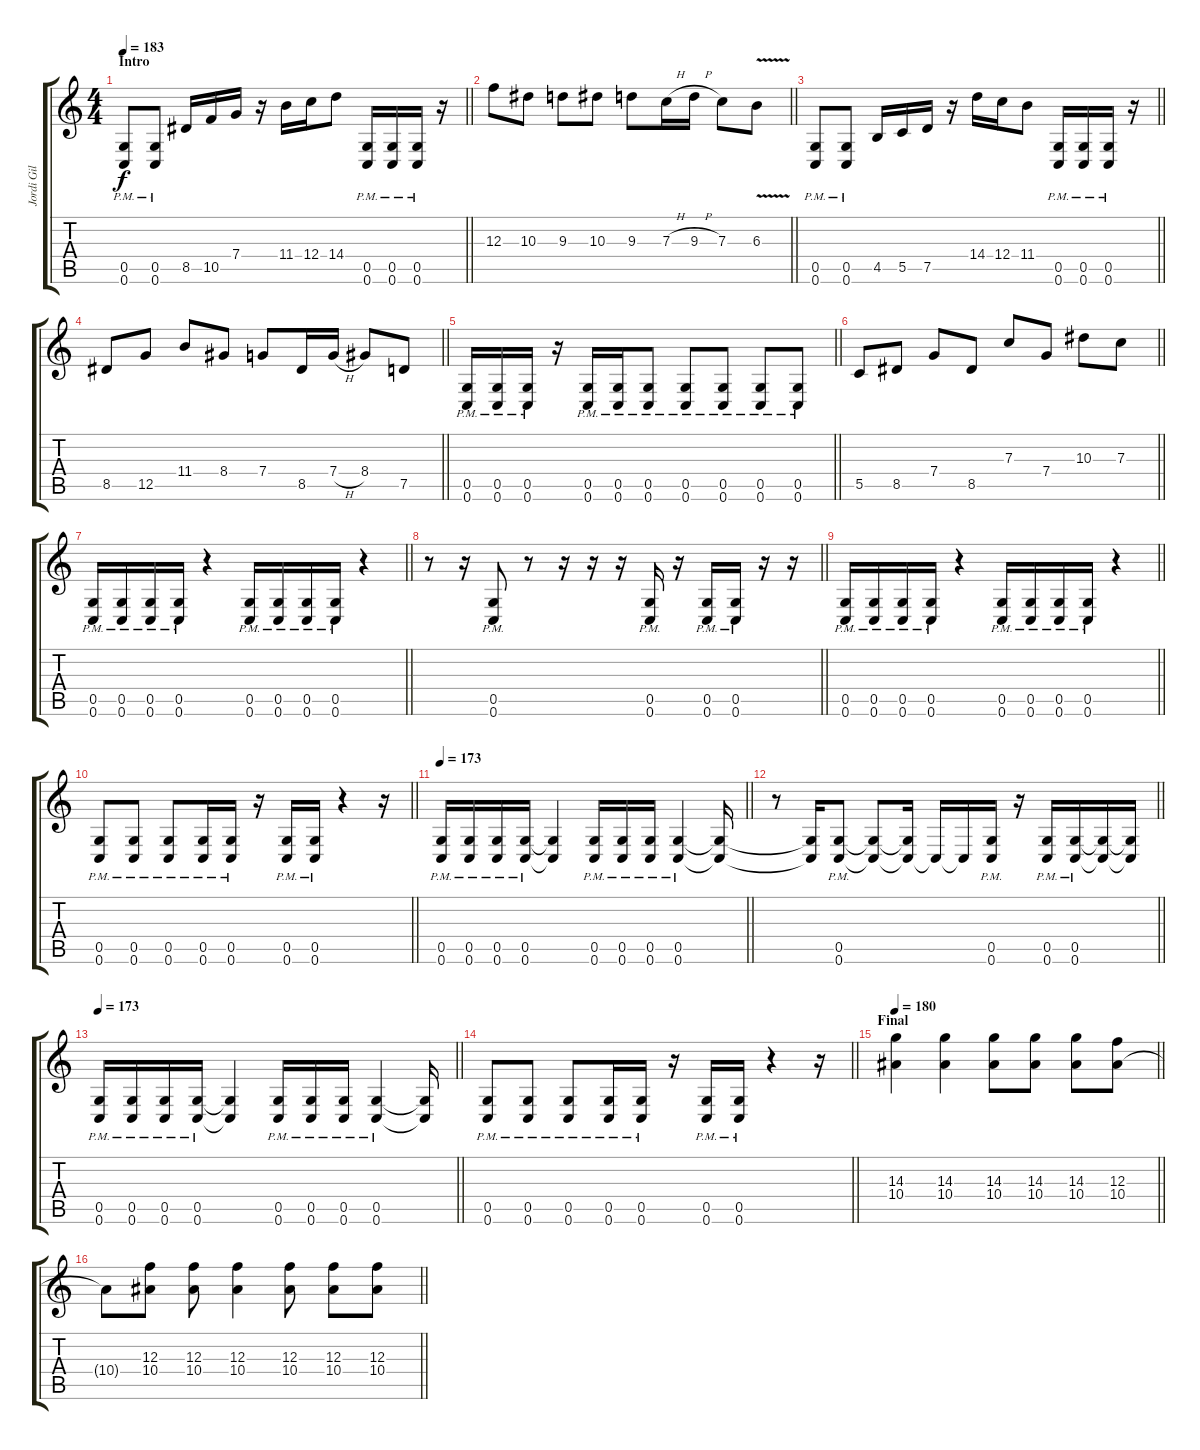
\track ("Jordi Gil" "Jordi Gil") {instrument overdrivenguitar}
\staff {score tabs}
\tuning (D4 A3 F3 C3 G2 C2) {hide}
\ts (4 4)
\section ("" "Intro")
\tempo 183
\clef g2
\barLineRight lightlight
\ks c
(0.5{pm} 0.6{pm}).8{dy f volume 13 balance 13} (0.5{pm} 0.6{pm}).8 8.5.16 10.5.16 7.4.16 r.16 11.4.16 12.4.16 14.4.8 (0.5{pm} 0.6{pm}).16 (0.5{pm} 0.6{pm}).16 (0.5{pm} 0.6{pm}).16 r.16 |
\barLineRight lightlight
12.3.8 10.3.8 9.3.8 10.3.8 9.3.8 7.3{h}.16 9.3{h}.16 7.3.8 6.3{v}.8 |
\barLineRight lightlight
(0.5{pm} 0.6{pm}).8 (0.5{pm} 0.6{pm}).8 4.5.16 5.5.16 7.5.16 r.16 14.4.16 12.4.16 11.4.8 (0.5{pm} 0.6{pm}).16 (0.5{pm} 0.6{pm}).16 (0.5{pm} 0.6{pm}).16 r.16 |
\barLineRight lightlight
8.5.8 12.5.8 11.4.8 8.4.8 7.4.8 8.5.16 7.4{h}.16 8.4.8 7.5.8 |
\barLineRight lightlight
(0.5{pm} 0.6{pm}).16 (0.5{pm} 0.6{pm}).16 (0.5{pm} 0.6{pm}).16 r.16 (0.5{pm} 0.6{pm}).16 (0.5{pm} 0.6{pm}).16 (0.5{pm} 0.6{pm}).8 (0.5{pm} 0.6{pm}).8 (0.5{pm} 0.6{pm}).8 (0.5{pm} 0.6{pm}).8 (0.5{pm} 0.6{pm}).8 |
\barLineRight lightlight
5.5.8 8.5.8 7.4.8 8.5.8 7.3.8 7.4.8 10.3.8 7.3.8 |
\barLineRight lightlight
(0.5{pm} 0.6{pm}).16 (0.5{pm} 0.6{pm}).16 (0.5{pm} 0.6{pm}).16 (0.5{pm} 0.6{pm}).16 r.4 (0.5{pm} 0.6{pm}).16 (0.5{pm} 0.6{pm}).16 (0.5{pm} 0.6{pm}).16 (0.5{pm} 0.6{pm}).16 r.4 |
\barLineRight lightlight
r.8 r.16 (0.5{pm} 0.6{pm}).8 r.8 r.16 r.16 r.16 (0.5{pm} 0.6{pm}).16 r.16 (0.5{pm} 0.6{pm}).16 (0.5{pm} 0.6{pm}).16 r.16 r.16 |
\barLineRight lightlight
(0.5{pm} 0.6{pm}).16 (0.5{pm} 0.6{pm}).16 (0.5{pm} 0.6{pm}).16 (0.5{pm} 0.6{pm}).16 r.4 (0.5{pm} 0.6{pm}).16 (0.5{pm} 0.6{pm}).16 (0.5{pm} 0.6{pm}).16 (0.5{pm} 0.6{pm}).16 r.4 |
\barLineRight lightlight
(0.5{pm} 0.6{pm}).8 (0.5{pm} 0.6{pm}).8 (0.5{pm} 0.6{pm}).8 (0.5{pm} 0.6{pm}).16 (0.5{pm} 0.6{pm}).16 r.16 (0.5{pm} 0.6{pm}).16 (0.5{pm} 0.6{pm}).16 r.4 r.16 |
\tempo 173
\barLineRight lightlight
(0.5{pm} 0.6{pm}).16 (0.5{pm} 0.6{pm}).16 (0.5{pm} 0.6{pm}).16 (0.5{pm} 0.6{pm}).16 (0.5{t} 0.6{t}).4 (0.5{pm} 0.6{pm}).16 (0.5{pm} 0.6{pm}).16 (0.5{pm} 0.6{pm}).16 (0.5{pm} 0.6{pm}).4 (0.5{t} 0.6{t}).16 |
\barLineRight lightlight
r.8 (0.5{t} 0.6{t}).16 (0.5{pm} 0.6{pm}).8 (0.5{t} 0.6{t}).8 (0.5{t} 0.6{t}).16 0.6{t}.16 0.6{t}.16 (0.5{pm} 0.6{pm}).16 r.16 (0.5{pm} 0.6{pm}).16 (0.5{pm} 0.6{pm}).16 (0.5{t} 0.6{t}).16 (0.5{t} 0.6{t}).16 |
\tempo 173
\barLineRight lightlight
(0.5{pm} 0.6{pm}).16 (0.5{pm} 0.6{pm}).16 (0.5{pm} 0.6{pm}).16 (0.5{pm} 0.6{pm}).16 (0.5{t} 0.6{t}).4 (0.5{pm} 0.6{pm}).16 (0.5{pm} 0.6{pm}).16 (0.5{pm} 0.6{pm}).16 (0.5{pm} 0.6{pm}).4 (0.5{t} 0.6{t}).16 |
\barLineRight lightlight
(0.5{pm} 0.6{pm}).8 (0.5{pm} 0.6{pm}).8 (0.5{pm} 0.6{pm}).8 (0.5{pm} 0.6{pm}).16 (0.5{pm} 0.6{pm}).16 r.16 (0.5{pm} 0.6{pm}).16 (0.5{pm} 0.6{pm}).16 r.4 r.16 |
\section ("" "Final")
\tempo 180
\barLineRight lightlight
(14.3 10.4).4 (14.3 10.4).4 (14.3 10.4).8 (14.3 10.4).8 (14.3 10.4).8 (12.3 10.4).8 |
\barLineRight lightlight
10.4{t}.8 (12.3 10.4).8 (12.3 10.4).8 (12.3 10.4).4 (12.3 10.4).8 (12.3 10.4).8 (12.3 10.4).8
